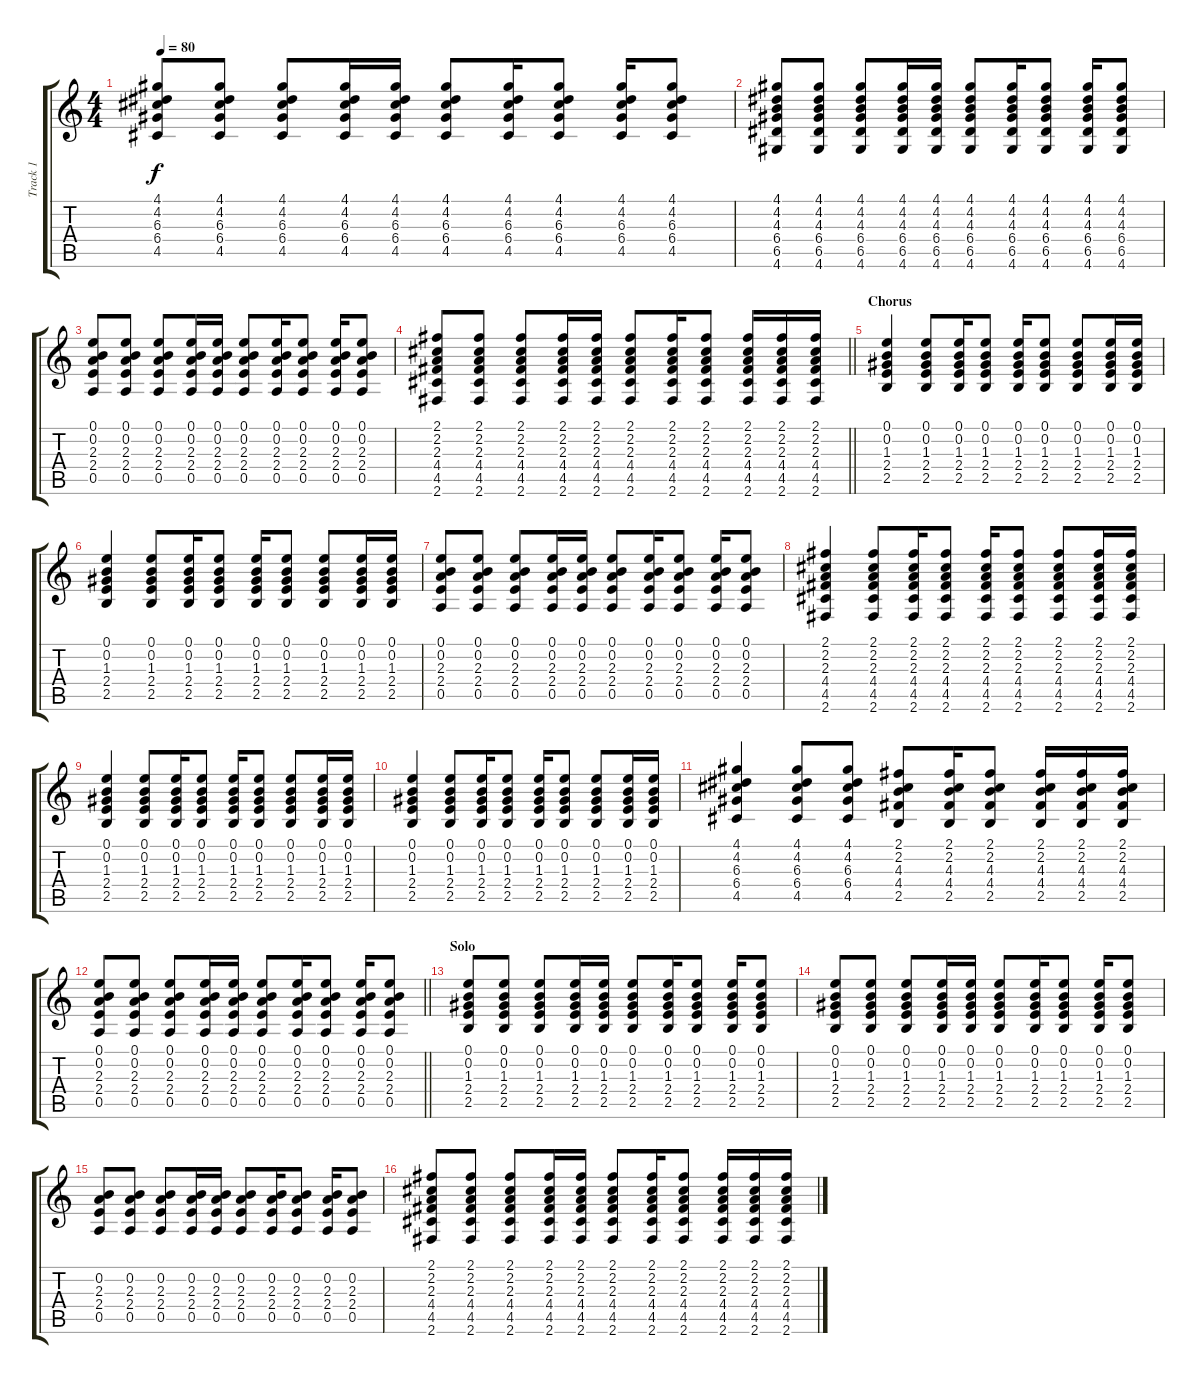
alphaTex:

\track ("Track 1" "Track 1") {instrument acousticguitarsteel}
\staff {score tabs}
\tuning (E4 B3 G3 D3 A2 E2) {hide}
\ts (4 4)
\tempo 80
\clef g2
\ks c
(4.1 4.2 6.3 6.4 4.5).8{dy f} (4.1 4.2 6.3 6.4 4.5).8 (4.1 4.2 6.3 6.4 4.5).8 (4.1 4.2 6.3 6.4 4.5).16 (4.1 4.2 6.3 6.4 4.5).16 (4.1 4.2 6.3 6.4 4.5).8 (4.1 4.2 6.3 6.4 4.5).16 (4.1 4.2 6.3 6.4 4.5).8 (4.1 4.2 6.3 6.4 4.5).16 (4.1 4.2 6.3 6.4 4.5).8 |
(4.1 4.2 4.3 6.4 6.5 4.6).8 (4.1 4.2 4.3 6.4 6.5 4.6).8 (4.1 4.2 4.3 6.4 6.5 4.6).8 (4.1 4.2 4.3 6.4 6.5 4.6).16 (4.1 4.2 4.3 6.4 6.5 4.6).16 (4.1 4.2 4.3 6.4 6.5 4.6).8 (4.1 4.2 4.3 6.4 6.5 4.6).16 (4.1 4.2 4.3 6.4 6.5 4.6).8 (4.1 4.2 4.3 6.4 6.5 4.6).16 (4.1 4.2 4.3 6.4 6.5 4.6).8 |
(0.1 0.2 2.3 2.4 0.5).8 (0.1 0.2 2.3 2.4 0.5).8 (0.1 0.2 2.3 2.4 0.5).8 (0.1 0.2 2.3 2.4 0.5).16 (0.1 0.2 2.3 2.4 0.5).16 (0.1 0.2 2.3 2.4 0.5).8 (0.1 0.2 2.3 2.4 0.5).16 (0.1 0.2 2.3 2.4 0.5).8 (0.1 0.2 2.3 2.4 0.5).16 (0.1 0.2 2.3 2.4 0.5).8 |
\barLineRight lightlight
(2.1 2.2 2.3 4.4 4.5 2.6).8 (2.1 2.2 2.3 4.4 4.5 2.6).8 (2.1 2.2 2.3 4.4 4.5 2.6).8 (2.1 2.2 2.3 4.4 4.5 2.6).16 (2.1 2.2 2.3 4.4 4.5 2.6).16 (2.1 2.2 2.3 4.4 4.5 2.6).8 (2.1 2.2 2.3 4.4 4.5 2.6).16 (2.1 2.2 2.3 4.4 4.5 2.6).8 (2.1 2.2 2.3 4.4 4.5 2.6).16 (2.1 2.2 2.3 4.4 4.5 2.6).16 (2.1 2.2 2.3 4.4 4.5 2.6).16 |
\section ("" "Chorus")
(0.1 0.2 1.3 2.4 2.5).4 (0.1 0.2 1.3 2.4 2.5).8 (0.1 0.2 1.3 2.4 2.5).16 (0.1 0.2 1.3 2.4 2.5).8 (0.1 0.2 1.3 2.4 2.5).16 (0.1 0.2 1.3 2.4 2.5).8 (0.1 0.2 1.3 2.4 2.5).8 (0.1 0.2 1.3 2.4 2.5).16 (0.1 0.2 1.3 2.4 2.5).16 |
(0.1 0.2 1.3 2.4 2.5).4 (0.1 0.2 1.3 2.4 2.5).8 (0.1 0.2 1.3 2.4 2.5).16 (0.1 0.2 1.3 2.4 2.5).8 (0.1 0.2 1.3 2.4 2.5).16 (0.1 0.2 1.3 2.4 2.5).8 (0.1 0.2 1.3 2.4 2.5).8 (0.1 0.2 1.3 2.4 2.5).16 (0.1 0.2 1.3 2.4 2.5).16 |
(0.1 0.2 2.3 2.4 0.5).8 (0.1 0.2 2.3 2.4 0.5).8 (0.1 0.2 2.3 2.4 0.5).8 (0.1 0.2 2.3 2.4 0.5).16 (0.1 0.2 2.3 2.4 0.5).16 (0.1 0.2 2.3 2.4 0.5).8 (0.1 0.2 2.3 2.4 0.5).16 (0.1 0.2 2.3 2.4 0.5).8 (0.1 0.2 2.3 2.4 0.5).16 (0.1 0.2 2.3 2.4 0.5).8 |
(2.1 2.2 2.3 4.4 4.5 2.6).4 (2.1 2.2 2.3 4.4 4.5 2.6).8 (2.1 2.2 2.3 4.4 4.5 2.6).16 (2.1 2.2 2.3 4.4 4.5 2.6).8 (2.1 2.2 2.3 4.4 4.5 2.6).16 (2.1 2.2 2.3 4.4 4.5 2.6).8 (2.1 2.2 2.3 4.4 4.5 2.6).8 (2.1 2.2 2.3 4.4 4.5 2.6).16 (2.1 2.2 2.3 4.4 4.5 2.6).16 |
(0.1 0.2 1.3 2.4 2.5).4 (0.1 0.2 1.3 2.4 2.5).8 (0.1 0.2 1.3 2.4 2.5).16 (0.1 0.2 1.3 2.4 2.5).8 (0.1 0.2 1.3 2.4 2.5).16 (0.1 0.2 1.3 2.4 2.5).8 (0.1 0.2 1.3 2.4 2.5).8 (0.1 0.2 1.3 2.4 2.5).16 (0.1 0.2 1.3 2.4 2.5).16 |
(0.1 0.2 1.3 2.4 2.5).4 (0.1 0.2 1.3 2.4 2.5).8 (0.1 0.2 1.3 2.4 2.5).16 (0.1 0.2 1.3 2.4 2.5).8 (0.1 0.2 1.3 2.4 2.5).16 (0.1 0.2 1.3 2.4 2.5).8 (0.1 0.2 1.3 2.4 2.5).8 (0.1 0.2 1.3 2.4 2.5).16 (0.1 0.2 1.3 2.4 2.5).16 |
(4.1 4.2 6.3 6.4 4.5).4 (4.1 4.2 6.3 6.4 4.5).8 (4.1 4.2 6.3 6.4 4.5).8 (2.1 2.2 4.3 4.4 2.5).8 (2.1 2.2 4.3 4.4 2.5).16 (2.1 2.2 4.3 4.4 2.5).8 (2.1 2.2 4.3 4.4 2.5).16 (2.1 2.2 4.3 4.4 2.5).16 (2.1 2.2 4.3 4.4 2.5).16 |
\barLineRight lightlight
(0.1 0.2 2.3 2.4 0.5).8 (0.1 0.2 2.3 2.4 0.5).8 (0.1 0.2 2.3 2.4 0.5).8 (0.1 0.2 2.3 2.4 0.5).16 (0.1 0.2 2.3 2.4 0.5).16 (0.1 0.2 2.3 2.4 0.5).8 (0.1 0.2 2.3 2.4 0.5).16 (0.1 0.2 2.3 2.4 0.5).8 (0.1 0.2 2.3 2.4 0.5).16 (0.1 0.2 2.3 2.4 0.5).8 |
\section ("" "Solo")
(0.1 0.2 1.3 2.4 2.5).8 (0.1 0.2 1.3 2.4 2.5).8 (0.1 0.2 1.3 2.4 2.5).8 (0.1 0.2 1.3 2.4 2.5).16 (0.1 0.2 1.3 2.4 2.5).16 (0.1 0.2 1.3 2.4 2.5).8 (0.1 0.2 1.3 2.4 2.5).16 (0.1 0.2 1.3 2.4 2.5).8 (0.1 0.2 1.3 2.4 2.5).16 (0.1 0.2 1.3 2.4 2.5).8 |
(0.1 0.2 1.3 2.4 2.5).8 (0.1 0.2 1.3 2.4 2.5).8 (0.1 0.2 1.3 2.4 2.5).8 (0.1 0.2 1.3 2.4 2.5).16 (0.1 0.2 1.3 2.4 2.5).16 (0.1 0.2 1.3 2.4 2.5).8 (0.1 0.2 1.3 2.4 2.5).16 (0.1 0.2 1.3 2.4 2.5).8 (0.1 0.2 1.3 2.4 2.5).16 (0.1 0.2 1.3 2.4 2.5).8 |
(0.2 2.3 2.4 0.5).8 (0.2 2.3 2.4 0.5).8 (0.2 2.3 2.4 0.5).8 (0.2 2.3 2.4 0.5).16 (0.2 2.3 2.4 0.5).16 (0.2 2.3 2.4 0.5).8 (0.2 2.3 2.4 0.5).16 (0.2 2.3 2.4 0.5).8 (0.2 2.3 2.4 0.5).16 (0.2 2.3 2.4 0.5).8 |
(2.1 2.2 2.3 4.4 4.5 2.6).8 (2.1 2.2 2.3 4.4 4.5 2.6).8 (2.1 2.2 2.3 4.4 4.5 2.6).8 (2.1 2.2 2.3 4.4 4.5 2.6).16 (2.1 2.2 2.3 4.4 4.5 2.6).16 (2.1 2.2 2.3 4.4 4.5 2.6).8 (2.1 2.2 2.3 4.4 4.5 2.6).16 (2.1 2.2 2.3 4.4 4.5 2.6).8 (2.1 2.2 2.3 4.4 4.5 2.6).16 (2.1 2.2 2.3 4.4 4.5 2.6).16 (2.1 2.2 2.3 4.4 4.5 2.6).16
